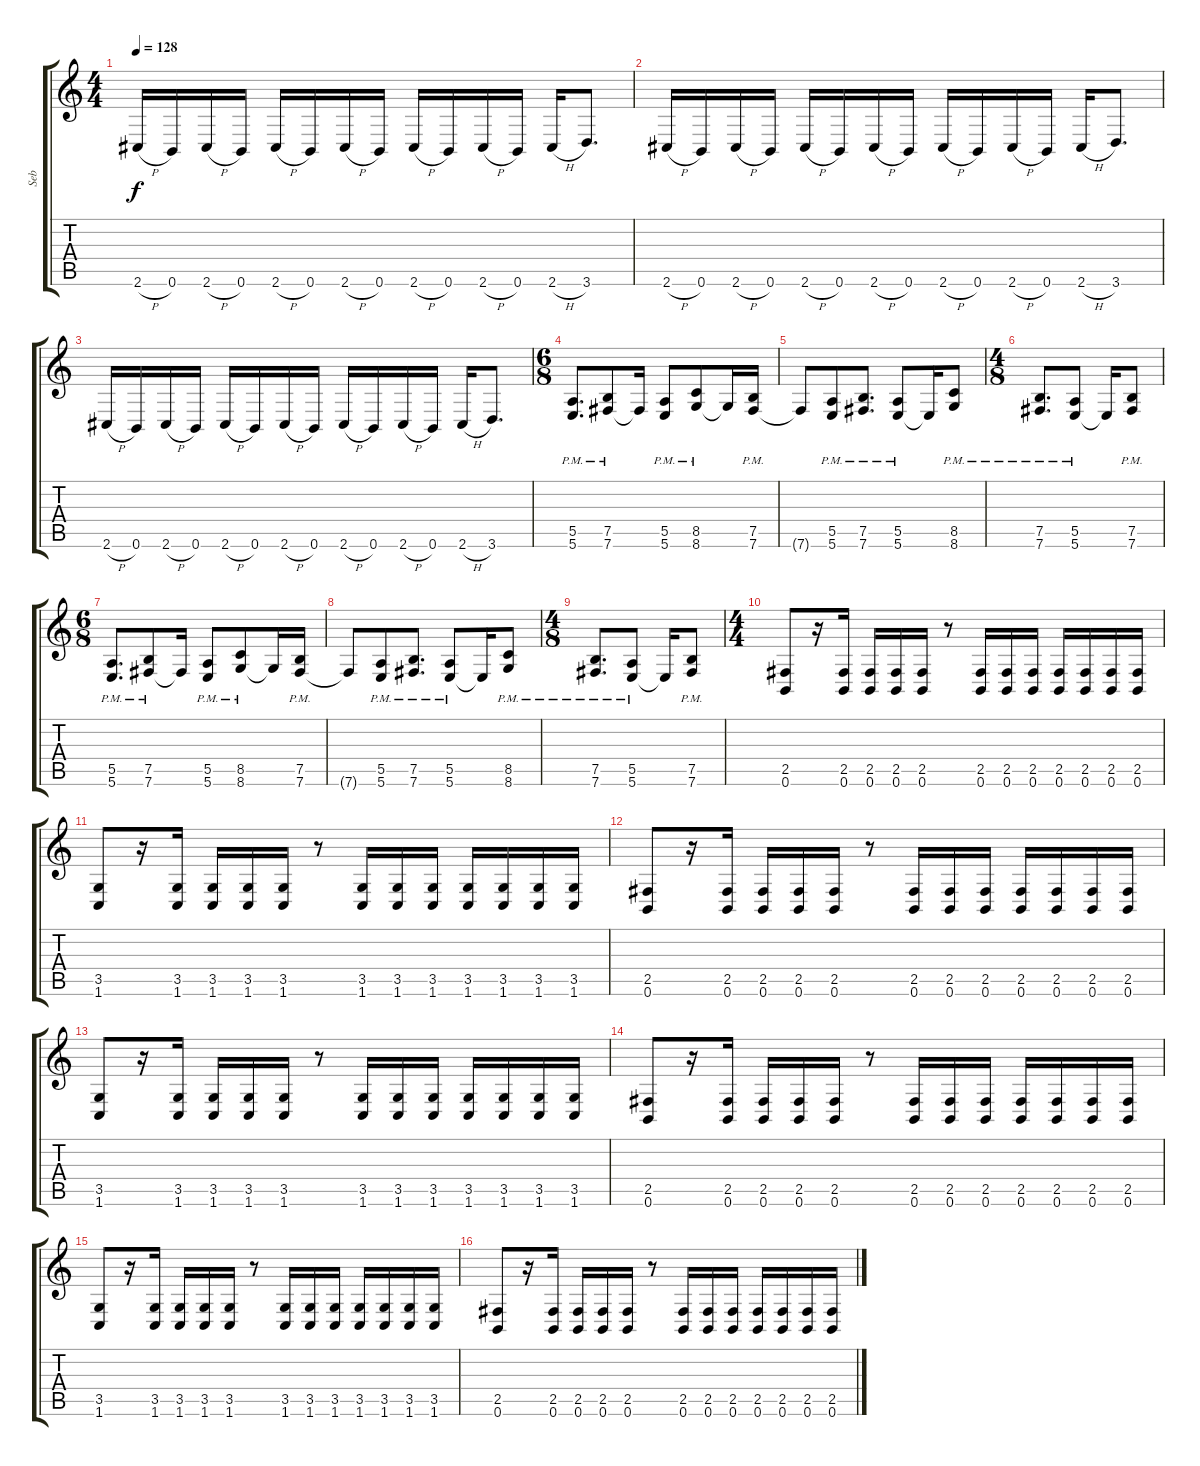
\track ("Seb" "Seb") {instrument distortionguitar}
\staff {score tabs}
\tuning (B3 Gb3 D3 A2 E2 B1) {hide}
\ts (4 4)
\tempo 128
\clef g2
\ks c
2.6{h}.16{dy f} 0.6.16 2.6{h}.16 0.6.16 2.6{h}.16 0.6.16 2.6{h}.16 0.6.16 2.6{h}.16 0.6.16 2.6{h}.16 0.6.16 2.6{h}.16 3.6.8{d} |
2.6{h}.16 0.6.16 2.6{h}.16 0.6.16 2.6{h}.16 0.6.16 2.6{h}.16 0.6.16 2.6{h}.16 0.6.16 2.6{h}.16 0.6.16 2.6{h}.16 3.6.8{d} |
2.6{h}.16 0.6.16 2.6{h}.16 0.6.16 2.6{h}.16 0.6.16 2.6{h}.16 0.6.16 2.6{h}.16 0.6.16 2.6{h}.16 0.6.16 2.6{h}.16 3.6.8{d} |
\ts (6 8)
(5.5{pm} 5.6{pm}).8{d} (7.5{pm} 7.6{pm}).8 7.6{t}.16 (5.5{pm} 5.6{pm}).8 (8.5{pm} 8.6{pm}).8 8.6{t}.16 (7.5{pm} 7.6{pm}).16 |
7.6{t}.8 (5.5{pm} 5.6{pm}).8 (7.5{pm} 7.6{pm}).8{d} (5.5{pm} 5.6{pm}).8 5.6{t}.16 (8.5{pm} 8.6{pm}).8 |
\ts (4 8)
(7.5{pm} 7.6{pm}).8{d} (5.5{pm} 5.6{pm}).8 5.6{t}.16 (7.5{pm} 7.6{pm}).8 |
\ts (6 8)
(5.5{pm} 5.6{pm}).8{d} (7.5{pm} 7.6{pm}).8 7.6{t}.16 (5.5{pm} 5.6{pm}).8 (8.5{pm} 8.6{pm}).8 8.6{t}.16 (7.5{pm} 7.6{pm}).16 |
7.6{t}.8 (5.5{pm} 5.6{pm}).8 (7.5{pm} 7.6{pm}).8{d} (5.5{pm} 5.6{pm}).8 5.6{t}.16 (8.5{pm} 8.6{pm}).8 |
\ts (4 8)
(7.5{pm} 7.6{pm}).8{d} (5.5{pm} 5.6{pm}).8 5.6{t}.16 (7.5{pm} 7.6{pm}).8 |
\ts (4 4)
(2.5 0.6).8 r.16 (2.5 0.6).16 (2.5 0.6).16 (2.5 0.6).16 (2.5 0.6).16 r.8 (2.5 0.6).16 (2.5 0.6).16 (2.5 0.6).16 (2.5 0.6).16 (2.5 0.6).16 (2.5 0.6).16 (2.5 0.6).16 |
(3.5 1.6).8 r.16 (3.5 1.6).16 (3.5 1.6).16 (3.5 1.6).16 (3.5 1.6).16 r.8 (3.5 1.6).16 (3.5 1.6).16 (3.5 1.6).16 (3.5 1.6).16 (3.5 1.6).16 (3.5 1.6).16 (3.5 1.6).16 |
(2.5 0.6).8 r.16 (2.5 0.6).16 (2.5 0.6).16 (2.5 0.6).16 (2.5 0.6).16 r.8 (2.5 0.6).16 (2.5 0.6).16 (2.5 0.6).16 (2.5 0.6).16 (2.5 0.6).16 (2.5 0.6).16 (2.5 0.6).16 |
(3.5 1.6).8 r.16 (3.5 1.6).16 (3.5 1.6).16 (3.5 1.6).16 (3.5 1.6).16 r.8 (3.5 1.6).16 (3.5 1.6).16 (3.5 1.6).16 (3.5 1.6).16 (3.5 1.6).16 (3.5 1.6).16 (3.5 1.6).16 |
(2.5 0.6).8 r.16 (2.5 0.6).16 (2.5 0.6).16 (2.5 0.6).16 (2.5 0.6).16 r.8 (2.5 0.6).16 (2.5 0.6).16 (2.5 0.6).16 (2.5 0.6).16 (2.5 0.6).16 (2.5 0.6).16 (2.5 0.6).16 |
(3.5 1.6).8 r.16 (3.5 1.6).16 (3.5 1.6).16 (3.5 1.6).16 (3.5 1.6).16 r.8 (3.5 1.6).16 (3.5 1.6).16 (3.5 1.6).16 (3.5 1.6).16 (3.5 1.6).16 (3.5 1.6).16 (3.5 1.6).16 |
(2.5 0.6).8 r.16 (2.5 0.6).16 (2.5 0.6).16 (2.5 0.6).16 (2.5 0.6).16 r.8 (2.5 0.6).16 (2.5 0.6).16 (2.5 0.6).16 (2.5 0.6).16 (2.5 0.6).16 (2.5 0.6).16 (2.5 0.6).16
